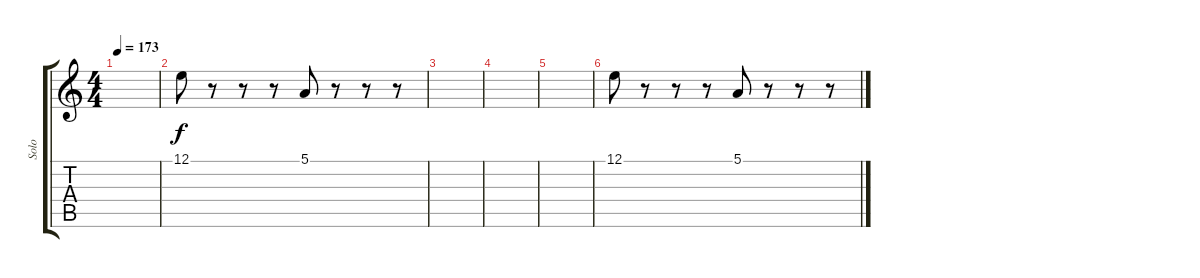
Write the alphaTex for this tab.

\track ("Solo" "Solo") {instrument drawbarorgan}
\staff {score tabs}
\tuning (E4 B3 G3 D3 A2 E2) {hide}
\ts (4 4)
\tempo 173
\clef g2
\ks c
|
12.1.8 r.8 r.8 r.8 5.1.8 r.8 r.8 r.8 |
|
|
|
12.1.8 r.8 r.8 r.8 5.1.8 r.8 r.8 r.8
